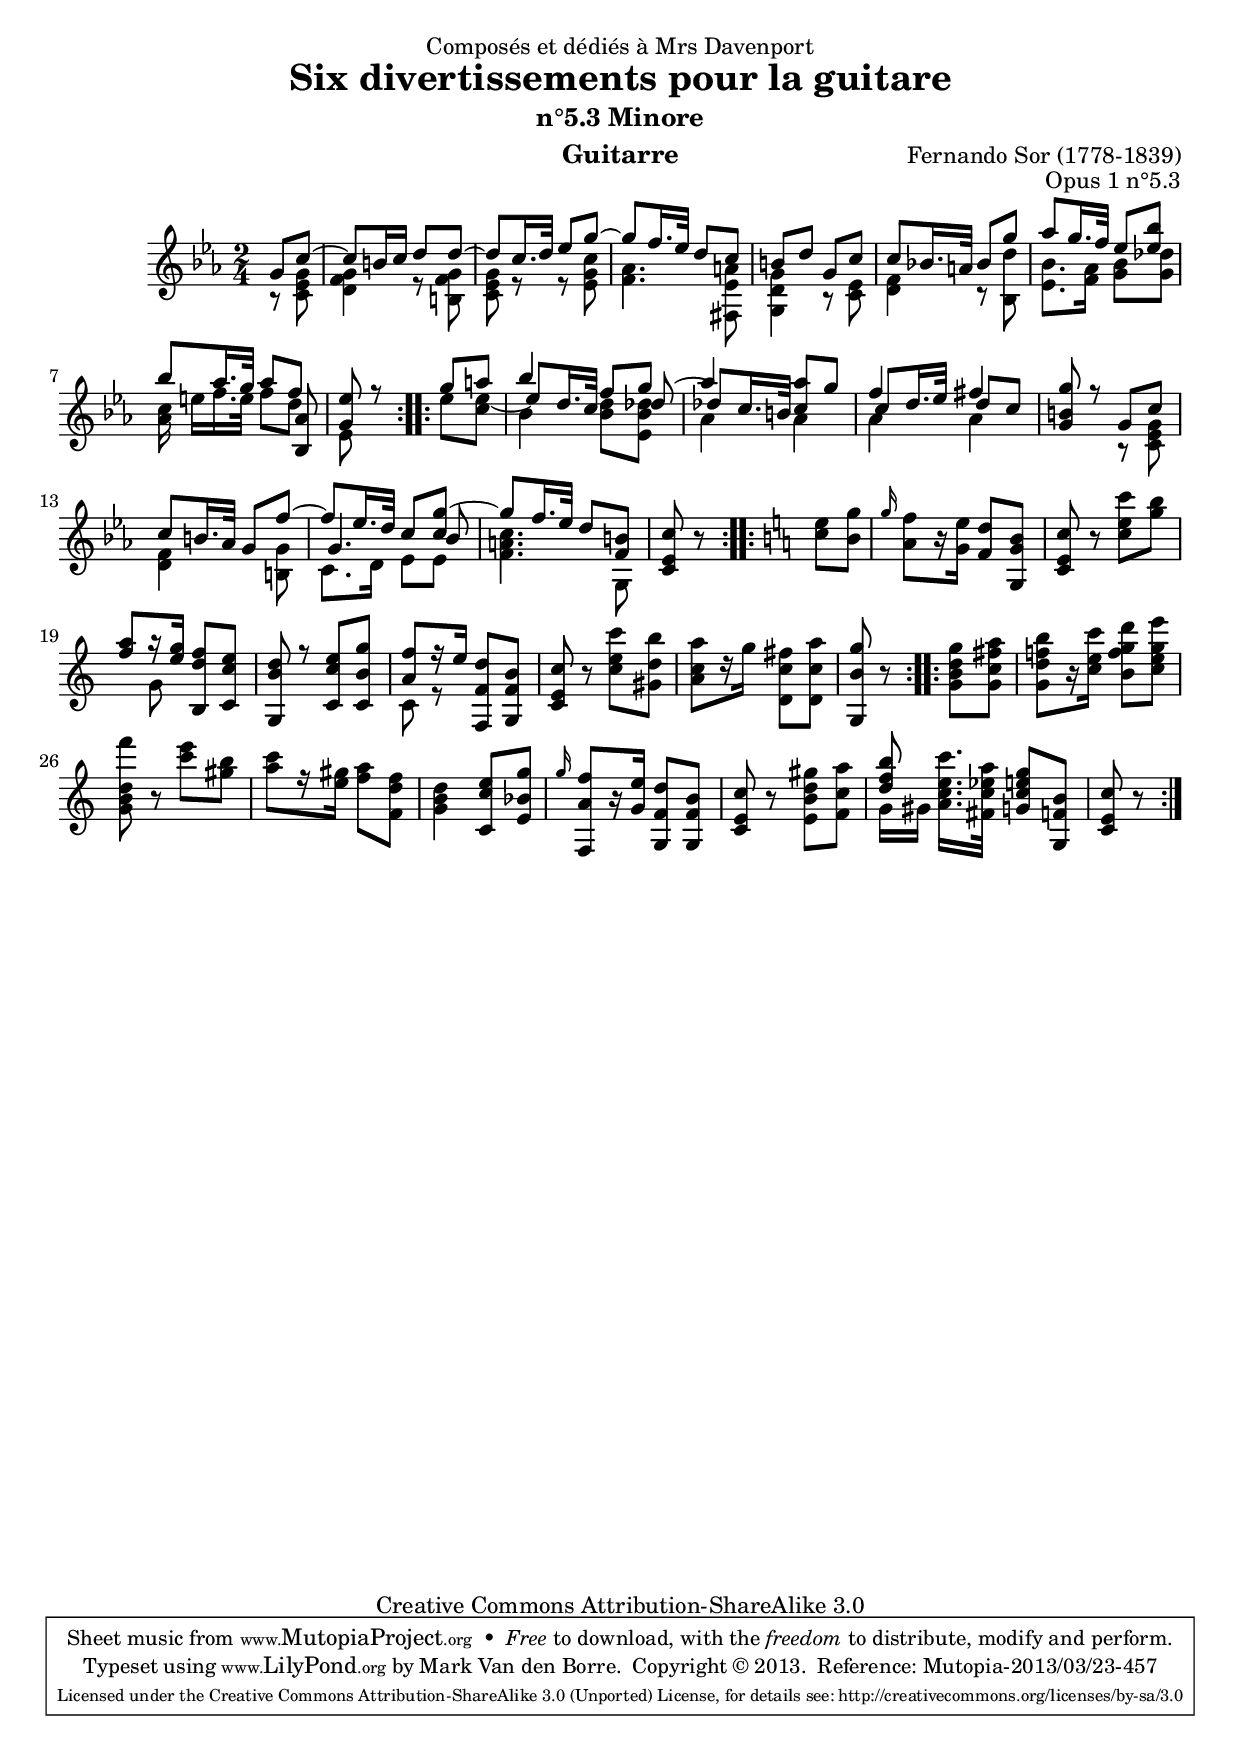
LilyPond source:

\version "2.16.1"
\header {
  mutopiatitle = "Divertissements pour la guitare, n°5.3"
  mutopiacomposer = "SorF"
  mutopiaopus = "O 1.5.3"
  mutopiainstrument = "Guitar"
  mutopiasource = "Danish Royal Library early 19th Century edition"
  date = "1820s"
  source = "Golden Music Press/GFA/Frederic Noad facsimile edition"
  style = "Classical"
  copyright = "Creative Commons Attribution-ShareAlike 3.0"
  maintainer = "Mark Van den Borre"
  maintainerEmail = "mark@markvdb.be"
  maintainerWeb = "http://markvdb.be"
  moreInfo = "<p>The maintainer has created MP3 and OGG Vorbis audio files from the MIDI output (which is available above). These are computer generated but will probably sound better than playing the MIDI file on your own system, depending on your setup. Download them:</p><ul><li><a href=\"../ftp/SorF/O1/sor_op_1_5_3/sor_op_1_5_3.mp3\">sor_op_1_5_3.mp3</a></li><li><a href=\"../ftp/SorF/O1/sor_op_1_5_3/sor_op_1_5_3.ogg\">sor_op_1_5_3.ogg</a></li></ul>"
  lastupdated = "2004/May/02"
  filename = "sor_op1_5_3.ly"
  dedication = "Composés et dédiés à Mrs Davenport"
  title = "Six divertissements pour la guitare"
  subtitle = "n°5.3 Minore"
  opus = "Opus 1 n°5.3"
  instrument = "Guitarre"
  meter = ""
  composer = "Fernando Sor (1778-1839)"
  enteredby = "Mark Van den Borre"

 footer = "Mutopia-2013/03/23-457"
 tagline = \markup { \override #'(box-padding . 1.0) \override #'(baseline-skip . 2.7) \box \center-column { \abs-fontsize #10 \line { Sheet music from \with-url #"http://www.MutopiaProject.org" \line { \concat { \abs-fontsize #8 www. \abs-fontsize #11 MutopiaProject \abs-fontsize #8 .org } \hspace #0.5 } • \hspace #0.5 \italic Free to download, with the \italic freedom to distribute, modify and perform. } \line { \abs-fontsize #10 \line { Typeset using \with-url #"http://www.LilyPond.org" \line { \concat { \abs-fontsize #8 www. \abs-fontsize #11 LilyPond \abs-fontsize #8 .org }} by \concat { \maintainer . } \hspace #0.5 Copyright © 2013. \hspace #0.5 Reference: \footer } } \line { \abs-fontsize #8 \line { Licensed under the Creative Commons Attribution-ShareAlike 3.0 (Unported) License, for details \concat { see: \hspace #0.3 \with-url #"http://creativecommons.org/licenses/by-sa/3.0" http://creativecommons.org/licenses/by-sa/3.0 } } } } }
}

upperVoice =  \relative c'' {
 \key c \minor
 \voiceOne
 \repeat volta 2 {
  \partial 4 g8 c~|
  c b16 c d8 d~|						%1
  d c16. d32 es8 g~|						%2
  g f16. es32 d8 c|						%3
  b d g, c|							%4
  c bes!16. a32 bes8 g'|					%5
  as g16. f32 es8 <bes' es,>|					%6 tie from last e to non-existing note in next measure
  bes as16. g32 as8 f|						%7
  <es g,> r							%8.1
 }
 \repeat volta 2 {
  g8 a|						%8.2
  bes4 f8 g|							%9
  as4 <as c,>8 g|						%10
  f4 fis|							%11
  <g b, g>8 r g, c|						%12
  c b16. as32 g8 f'~|						%13
  f es16. d32 c8 <g' c,>~|					%14
  g8 f16. es32 \oneVoice d8 <b f>|					%15
  <c es, c> r							%16.1
 }
 \repeat volta 2 {
  \key c \major
  <e c> <g b,>|							%16.2
  \grace g16 <f a,>8[ r16 <e g,>] <d f,>8 <b g g,>|		%17
  <c e, c> r <c' e, c> <b g>|				%18
  \voiceOne <a f>[ r16 <g e>] <f d b,>8 <e c c,>|				%19
  <d b g,> r <e c c,> <g b, c,>|				%20
  <f a,>[ r16 e] \oneVoice <d f, f,>8 <b f g,>|				%21
  <c e, c> r <c' e, c> <b d, gis,>|			%22
  <a c, a>[ r16 g] <fis c d,>8 <a c, d,>|			%23
  <g b, g,> r							%24.1
 }
 \repeat volta 2 {
  <g d b g> <a fis c g>|					%24.2
  <b f! d g,>[ r16 <c e, c>] <d g, f b,>8 <e g, e c>		%25
  <f d, b g> r <e c> <b gis>|					%26
  <c a>[ r16 <gis e>] <a f>8 <f d f,>|				%27
  <d b g>4 <e c c,>8 <g bes, e,>|			%28
  \grace g16 <f a, f,>8[ r16 <e g,>] <d f, g,>8 <b f g,>|		%29
  <c e, c> r <gis' d b e,> <a c, f,>|				%30
  << <b f d> \\ {g,16[ gis]}>> <c' e, c a>16.[ <a es c fis,>32] <g e c g>8 <b, f g,>|	%31
  <c e, c> r					%32
 }
}

middleVoice =  \relative c'' {
 \key c \minor
 \voiceThree
 \repeat volta 2 {
  \partial 4 s4|s2|s|s|s|s|s|					%1-6
  s4. <as bes,>8|						%7
  s4								%8.1
 }
 \repeat volta 2 {
  \voiceTwo es'8 <es c>~|							%8.2
  \voiceThree es8 d16. c32 s8 des~|					%9
  des! c16. b32 s4|						%10
  c8 d16. es32 d8 c|						%11
  s2|s|								%12-13
  g4. bes8|						%14
  s2|s4								%15-16.1
 }
}

lowerVoice =  \relative c'' {
 \key c \minor
 \voiceTwo
 \repeat volta 2 {
  \partial 4 r8 <g es c>|
  <g f d>4 r8 <g f b,>|						%1
  <g es c>8 r r <c g es>|					%2
  <as f>4. <a es fis,>8|					%3
  <g d g,>4 r8 <es c>|						%4
  <f d>4 r8 <d' bes,>|						%5
  <bes es,>8. <as f>16 <bes g>8 <des g,>|			%6
  <c as>16 e[ f16. e32] f8 d|					%7
  es, s								%8.1
 }
 \repeat volta 2 {
  s4|								%8.2
  bes'4 <d bes>8 <des bes es,>|					%9
  as4 as|							%10
  as as|							%11
  s r8 <g es c>|						%12
  <f d>4 s8 <g b,>|						%13
  c,8. d16 es8 es|						%14
  <c' a f>4. g,8|						%15
  s4								%16.1
 }
 \repeat volta 2 {
  \key c \major
  s4|								%16.2
  s2|								%17
  s2|								%18
  s8 g' s4|							%19
  s2|								%20
  c,8 r s4|							%21
  s2|								%22
  s2|								%23
  s4								%24.1
 }
}
\score {
 \context Staff <<
  \time 2/4
  \override Staff.NoteCollision #'merge-differently-dotted = ##t
  \override Staff.NoteCollision #'merge-differently-headed = ##t
  \context Voice = "one" \upperVoice
  \context Voice = "two" \middleVoice
  \context Voice = "three" \lowerVoice
  >>
  \layout{}
  \midi{}
}
